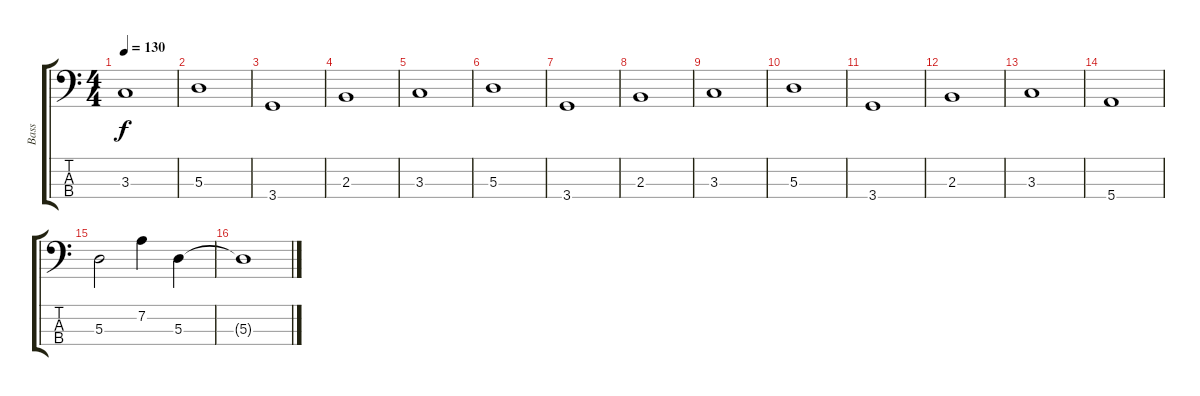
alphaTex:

\track ("Bass" "Bass") {instrument electricbasspick}
\staff {score tabs}
\tuning (G2 D2 A1 E1) {hide}
\ts (4 4)
\tempo 130
\clef f4
\ks c
3.3.1{dy f} |
5.3.1 |
3.4.1 |
2.3.1 |
3.3.1 |
5.3.1 |
3.4.1 |
2.3.1 |
3.3.1 |
5.3.1 |
3.4.1 |
2.3.1 |
3.3.1 |
5.4.1 |
5.3.2 7.2.4 5.3.4 |
5.3{t}.1
